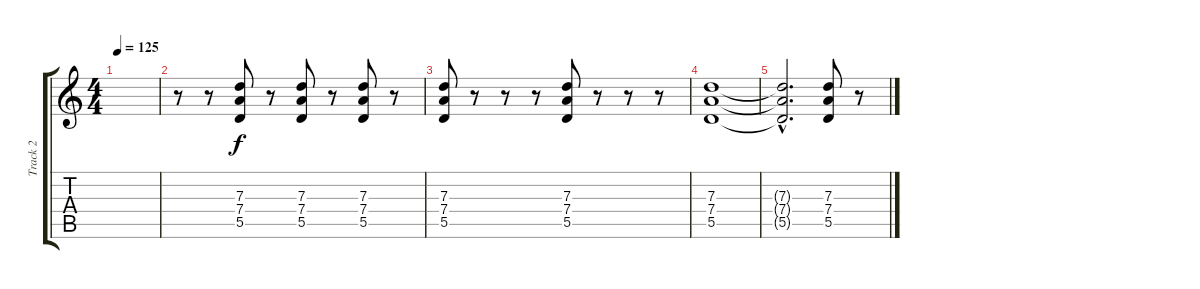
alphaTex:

\track ("Track 2" "Track 2") {instrument distortionguitar}
\staff {score tabs}
\tuning (E4 B3 G3 D3 A2 E2) {hide}
\ts (4 4)
\tempo 125
\clef g2
\ks c
|
r.8 r.8 (7.3 7.4 5.5).8 r.8 (7.3 7.4 5.5).8 r.8 (7.3 7.4 5.5).8 r.8 |
(7.3 7.4 5.5).8 r.8 r.8 r.8 (7.3 7.4 5.5).8 r.8 r.8 r.8 |
(7.3 7.4 5.5).1 |
(7.3{hac t} 7.4{hac t} 5.5{hac t}).2{d} (7.3 7.4 5.5).8 r.8
